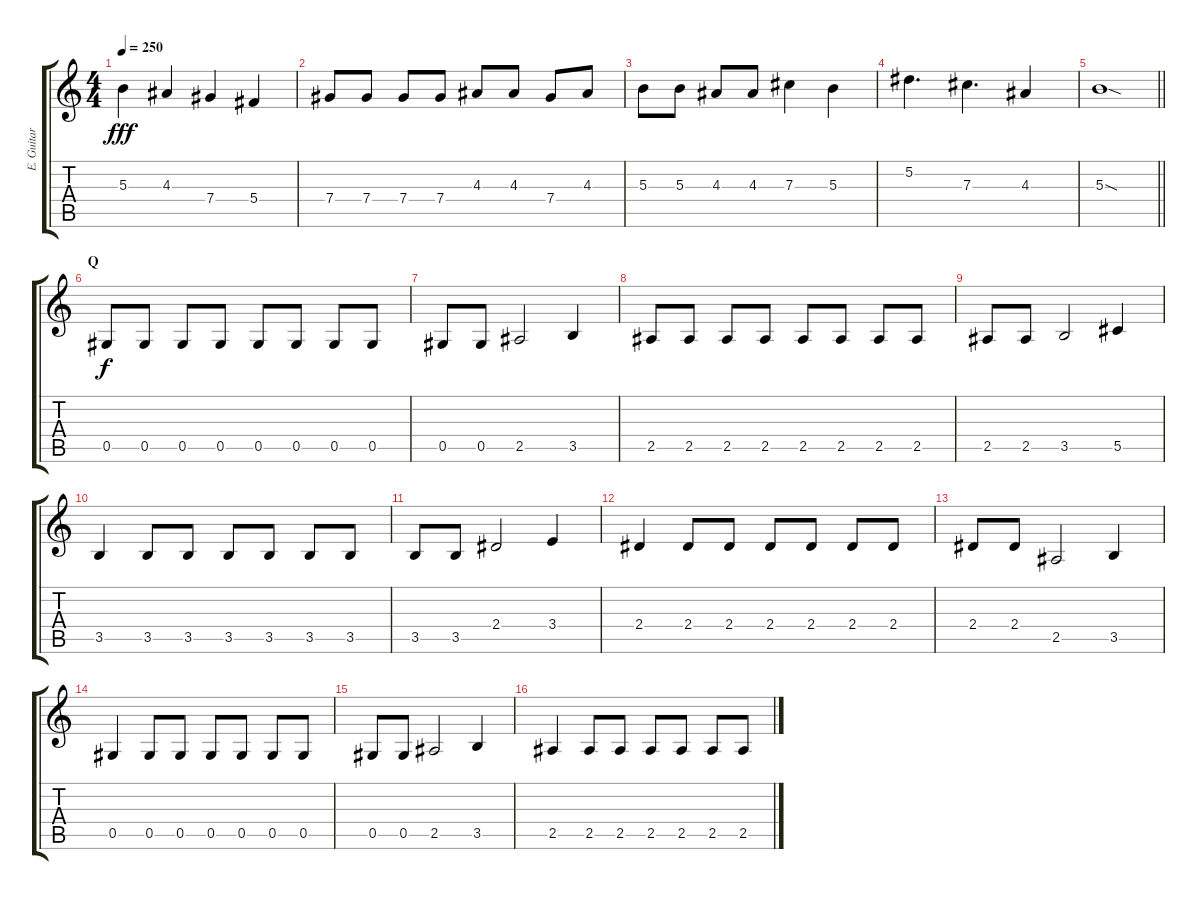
\track ("E. Guitar I" "E. Guitar ") {instrument electricguitarclean}
\staff {score tabs}
\tuning (Eb4 Bb3 Gb3 Db3 Ab2 Eb2) {hide}
\ts (4 4)
\tempo 250
\clef g2
\ks c
5.3.4{dy fff} 4.3.4 7.4.4 5.4.4 |
7.4.8 7.4.8 7.4.8 7.4.8 4.3.8 4.3.8 7.4.8 4.3.8 |
5.3.8 5.3.8 4.3.8 4.3.8 7.3.4 5.3.4 |
5.2.4{d} 7.3.4{d} 4.3.4 |
\barLineRight lightlight
5.3{sod}.1 |
\section ("" "Q")
0.5.8{dy f} 0.5.8 0.5.8 0.5.8 0.5.8 0.5.8 0.5.8 0.5.8 |
0.5.8 0.5.8 2.5.2 3.5.4 |
2.5.8 2.5.8 2.5.8 2.5.8 2.5.8 2.5.8 2.5.8 2.5.8 |
2.5.8 2.5.8 3.5.2 5.5.4 |
3.5.4 3.5.8 3.5.8 3.5.8 3.5.8 3.5.8 3.5.8 |
3.5.8 3.5.8 2.4.2 3.4.4 |
2.4.4 2.4.8 2.4.8 2.4.8 2.4.8 2.4.8 2.4.8 |
2.4.8 2.4.8 2.5.2 3.5.4 |
0.5.4 0.5.8 0.5.8 0.5.8 0.5.8 0.5.8 0.5.8 |
0.5.8 0.5.8 2.5.2 3.5.4 |
2.5.4 2.5.8 2.5.8 2.5.8 2.5.8 2.5.8 2.5.8
